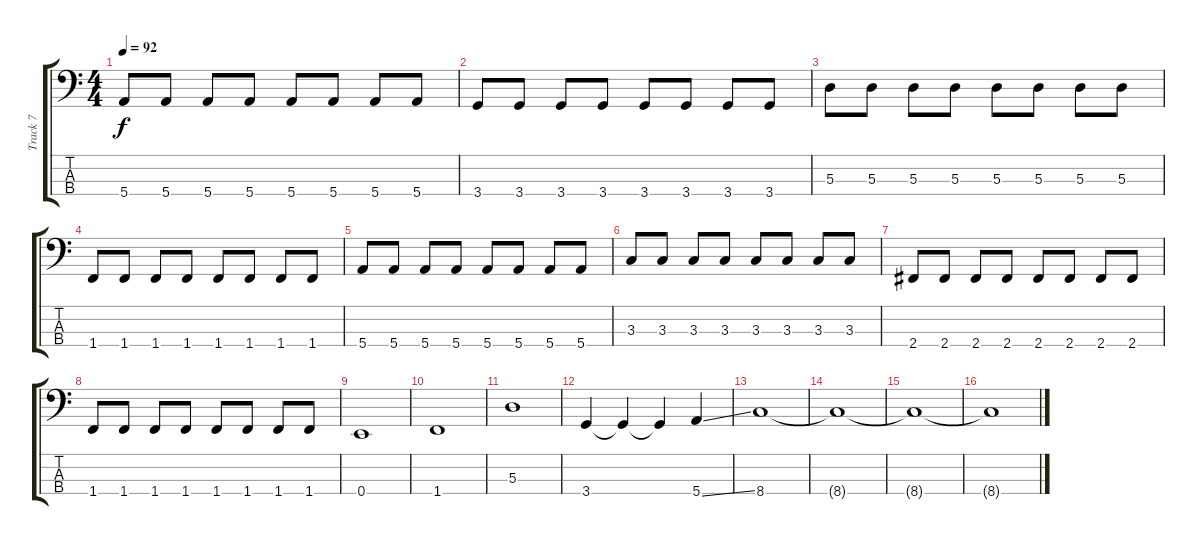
\track ("Track 7" "Track 7") {instrument electricbasspick}
\staff {score tabs}
\tuning (G2 D2 A1 E1) {hide}
\ts (4 4)
\tempo 92
\clef f4
\ks c
5.4.8{dy f} 5.4.8 5.4.8 5.4.8 5.4.8 5.4.8 5.4.8 5.4.8 |
3.4.8 3.4.8 3.4.8 3.4.8 3.4.8 3.4.8 3.4.8 3.4.8 |
5.3.8 5.3.8 5.3.8 5.3.8 5.3.8 5.3.8 5.3.8 5.3.8 |
1.4.8 1.4.8 1.4.8 1.4.8 1.4.8 1.4.8 1.4.8 1.4.8 |
5.4.8 5.4.8 5.4.8 5.4.8 5.4.8 5.4.8 5.4.8 5.4.8 |
3.3.8 3.3.8 3.3.8 3.3.8 3.3.8 3.3.8 3.3.8 3.3.8 |
2.4.8 2.4.8 2.4.8 2.4.8 2.4.8 2.4.8 2.4.8 2.4.8 |
1.4.8 1.4.8 1.4.8 1.4.8 1.4.8 1.4.8 1.4.8 1.4.8 |
0.4.1 |
1.4.1 |
5.3.1 |
3.4.4 3.4{t}.4 3.4{t}.4 5.4{ss}.4 |
8.4.1 |
8.4{t}.1 |
8.4{t}.1 |
8.4{t}.1
